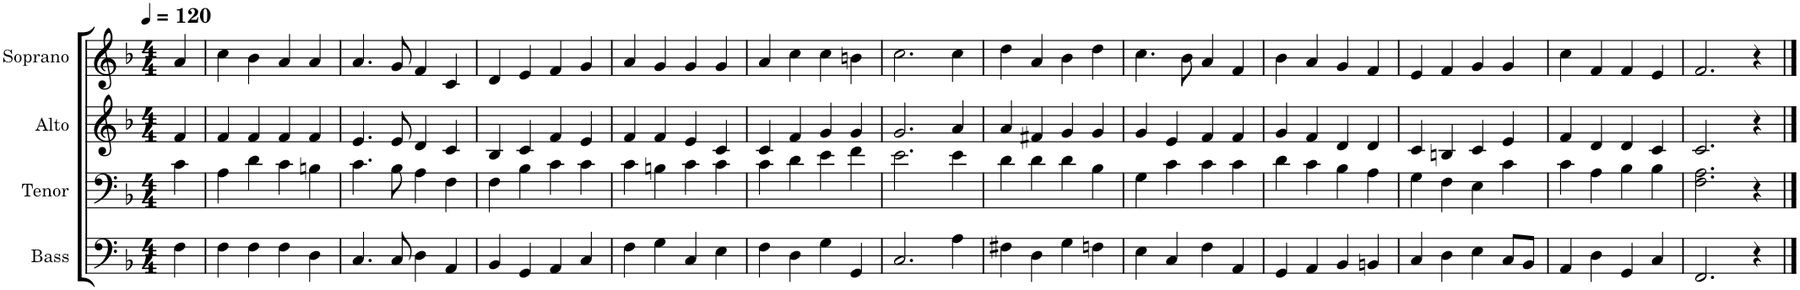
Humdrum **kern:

**kern	**kern	**kern	**kern
*part4	*part3	*part2	*part1
*staff4	*staff3	*staff2	*staff1
*I"Bass	*I"Tenor	*I"Alto	*I"Soprano
*I'B.	*I'T.	*I'A.	*I'S.
*clefF4	*clefF4	*clefG2	*clefG2
*k[b-]	*k[b-]	*k[b-]	*k[b-]
*M4/4	*M4/4	*M4/4	*M4/4
*MM120	*MM120	*MM120	*MM120
=	=	=	=
4F\	4c\	4f/	4a/
=1	=1	=1	=1
4F\	4A\	4f/	4cc\
4F\	4d\	4f/	4b-\
4F\	4c\	4f/	4a/
4D\	4Bn\	4f/	4a/
=2	=2	=2	=2
4.C/	4.c\	4.e/	4.a/
8C/	8B-\	8e/	8g/
4D\	4A\	4d/	4f/
4AA/	4F\	4c/	4c/
=3	=3	=3	=3
4BB-/	4F\	4B-/	4d/
4GG/	4B-\	4c/	4e/
4AA/	4c\	4f/	4f/
4C/	4c\	4e/	4g/
=4	=4	=4	=4
4F\	4c\	4f/	4a/
4G\	4Bn\	4f/	4g/
4C/	4c\	4e/	4g/
4E\	4c\	4c/	4g/
=5	=5	=5	=5
4F\	4c\	4c/	4a/
4D\	4d\	4f/	4cc\
4G\	4e\	4g/	4cc\
4GG/	4f\	4g/	4bn\
=6	=6	=6	=6
2.C/	2.e\	2.g/	2.cc\
4A\	4e\	4a/	4cc\
=7	=7	=7	=7
4F#X\	4d\	4a/	4dd\
4D\	4d\	4f#X/	4a/
4G\	4d\	4g/	4b-\
4Fn\	4B-\	4g/	4dd\
=8	=8	=8	=8
4E\	4G\	4g/	4.cc\
4C/	4c\	4e/	.
.	.	.	8b-\
4F\	4c\	4f/	4a/
4AA/	4c\	4f/	4f/
=9	=9	=9	=9
4GG/	4d\	4g/	4b-\
4AA/	4c\	4f/	4a/
4BB-/	4B-\	4d/	4g/
4BBn/	4A\	4d/	4f/
=10	=10	=10	=10
4C/	4G\	4c/	4e/
4D\	4F\	4Bn/	4f/
4E\	4E\	4c/	4g/
8C/L	4c\	4e/	4g/
8BB-/J	.	.	.
=11	=11	=11	=11
4AA/	4c\	4f/	4cc\
4D\	4A\	4d/	4f/
4GG/	4B-\	4d/	4f/
4C/	4B-\	4c/	4e/
=12	=12	=12	=12
2.FF/	2.F\ 2.A\	2.c/	2.f/
4r	4r	4r	4r
==	==	==	==
*-	*-	*-	*-
